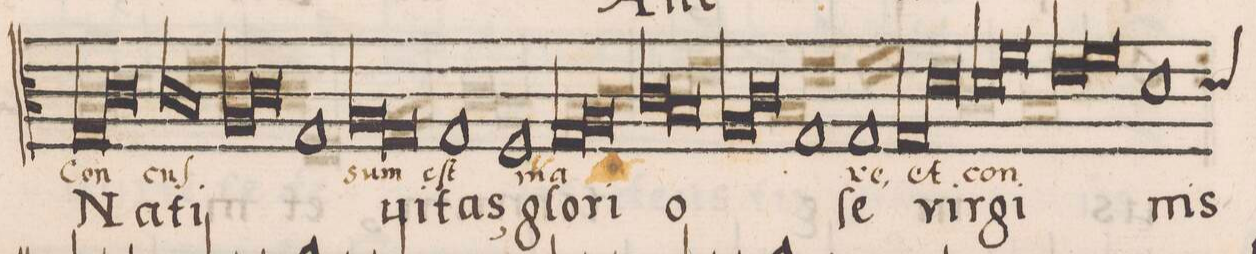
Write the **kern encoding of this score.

**kern	**text	**text
*I"TENOR	*	*
*clefC3	*	*
*k[]	*	*
*met(c)	*	*
*M2/1	*	*
1G	Na-	Con-
1c	.	.
*Xlig	*	*
=11	=11	=11
*lig	*	*
1c	-ti-	-cuſ-
1B	.	.
*Xlig	*	*
=12	=12	=12
*lig	*	*
1A	.	.
1c	.	.
*Xlig	*	*
=13	=13	=13
1G	.	.
*lig	*	*
1A	-ui-	-sum
=14	=14	=14
1G	.	.
*Xlig	*	*
1G	-tas,	eſt
=15	=15	=15
1F	glo-	ma-
*lig	*	*
1G	-ri-	.
=16	=16	=16
1A	.	.
*Xlig	*	*
*lig	*	*
1c	-o-	.
=17	=17	=17
1B	.	.
*Xlig	*	*
*lig	*	*
1A	.	.
=18	=18	=18
1c	.	.
*Xlig	*	*
1G	.	.
=19	=19	=19
1G	-ſe	-re,
*lig	*	*
1G	vir-	et
=20	=20	=20
1d	.	.
*Xlig	*	*
*lig	*	*
1d	-gi-	con-
=21	=21	=21
1f	.	.
*Xlig	*	*
*lig	*	*
1e	.	.
=22	=22	=22
1f	.	.
*Xlig	*	*
*custos:d	*	*
1d	-nis	.
=23	=23	=23
*lig	*	*
*-	*-	*-
